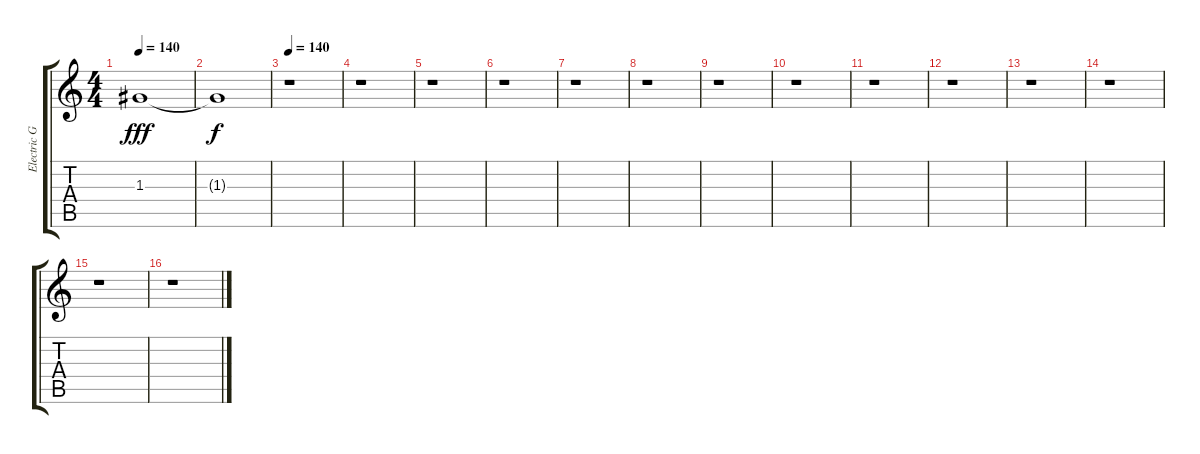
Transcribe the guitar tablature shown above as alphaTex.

\track ("Electric Guitar 1" "Electric G") {instrument distortionguitar}
\staff {score tabs}
\tuning (E4 B3 G3 D3 A2 E2) {hide}
\ts (4 4)
\tempo 140
\clef g2
\ks c
1.3.1{dy fff} |
1.3{t}.1{dy f} |
\tempo 140
r.1 |
r.1 |
r.1 |
r.1 |
r.1 |
r.1 |
r.1 |
r.1 |
r.1 |
r.1 |
r.1 |
r.1 |
r.1 |
r.1
